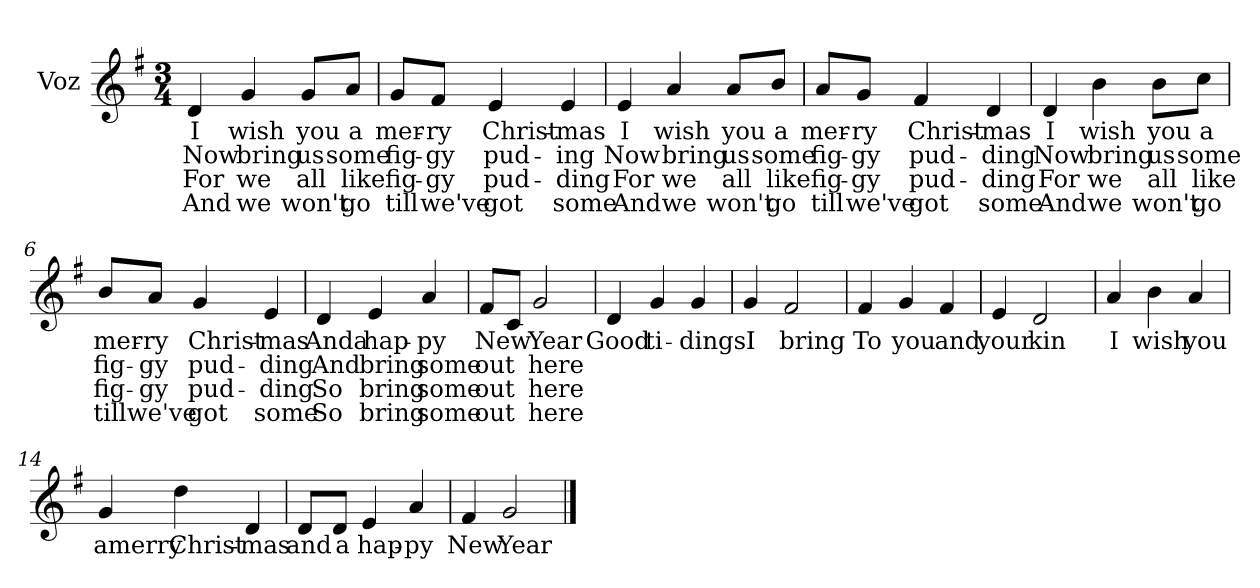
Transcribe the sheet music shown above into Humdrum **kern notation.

**kern	**text	**text	**text	**text
*part1	*part1	*part1	*part1	*part1
*staff1	*staff1	*staff1	*staff1	*staff1
*I"Voz	*	*	*	*
*I'Vo.	*	*	*	*
*clefG2	*	*	*	*
*k[f#]	*	*	*	*
*M3/4	*	*	*	*
*MM100	*	*	*	*
=1	=1	=1	=1	=1
!	!LO:LY:b	!LO:LY:b	!LO:LY:b	!LO:LY:b
4d/	I	Now	For	And
!	!LO:LY:b	!LO:LY:b	!LO:LY:b	!LO:LY:b
4g/	wish	bring	we	we
!	!LO:LY:b	!LO:LY:b	!LO:LY:b	!LO:LY:b
8g/L	you	us	all	won't
!	!LO:LY:b	!LO:LY:b	!LO:LY:b	!LO:LY:b
8a/J	a	some	like	go
=2	=2	=2	=2	=2
!	!LO:LY:b	!LO:LY:b	!LO:LY:b	!LO:LY:b
8g/L	mer-	fig-	fig-	till
!	!LO:LY:b	!LO:LY:b	!LO:LY:b	!LO:LY:b
8f#/J	-ry	-gy	-gy	we've
!	!LO:LY:b	!LO:LY:b	!LO:LY:b	!LO:LY:b
4e/	Christ-	pud-	pud-	got
!	!LO:LY:b	!LO:LY:b	!LO:LY:b	!LO:LY:b
4e/	-mas	-ing	-ding	some
=3	=3	=3	=3	=3
!	!LO:LY:b	!LO:LY:b	!LO:LY:b	!LO:LY:b
4e/	I	Now	For	And
!	!LO:LY:b	!LO:LY:b	!LO:LY:b	!LO:LY:b
4a/	wish	bring	we	we
!	!LO:LY:b	!LO:LY:b	!LO:LY:b	!LO:LY:b
8a/L	you	us	all	won't
!	!LO:LY:b	!LO:LY:b	!LO:LY:b	!LO:LY:b
8b/J	a	some	like	go
=4	=4	=4	=4	=4
!	!LO:LY:b	!LO:LY:b	!LO:LY:b	!LO:LY:b
8a/L	mer-	fig-	fig-	till
!	!LO:LY:b	!LO:LY:b	!LO:LY:b	!LO:LY:b
8g/J	-ry	-gy	-gy	we've
!	!LO:LY:b	!LO:LY:b	!LO:LY:b	!LO:LY:b
4f#/	Christ-	pud-	pud-	got
!	!LO:LY:b	!LO:LY:b	!LO:LY:b	!LO:LY:b
4d/	-mas	-ding	-ding	some
!!LO:LB:g=z
=5	=5	=5	=5	=5
!	!LO:LY:b	!LO:LY:b	!LO:LY:b	!LO:LY:b
4d/	I	Now	For	And
!	!LO:LY:b	!LO:LY:b	!LO:LY:b	!LO:LY:b
4b\	wish	bring	we	we
!	!LO:LY:b	!LO:LY:b	!LO:LY:b	!LO:LY:b
8b\L	you	us	all	won't
!	!LO:LY:b	!LO:LY:b	!LO:LY:b	!LO:LY:b
8cc\J	a	some	like	go
=6	=6	=6	=6	=6
!	!LO:LY:b	!LO:LY:b	!LO:LY:b	!LO:LY:b
8b/L	mer-	fig-	fig-	till
!	!LO:LY:b	!LO:LY:b	!LO:LY:b	!LO:LY:b
8a/J	-ry	-gy	-gy	we've
!	!LO:LY:b	!LO:LY:b	!LO:LY:b	!LO:LY:b
4g/	Christ-	pud-	pud-	got
!	!LO:LY:b	!LO:LY:b	!LO:LY:b	!LO:LY:b
4e/	-mas	-ding	-ding	some
=7	=7	=7	=7	=7
!	!LO:LY:b	!LO:LY:b	!LO:LY:b	!LO:LY:b
4d/	Anda	And	So	So
!	!LO:LY:b	!LO:LY:b	!LO:LY:b	!LO:LY:b
4e/	hap-	bring	bring	bring
!	!LO:LY:b	!LO:LY:b	!LO:LY:b	!LO:LY:b
4a/	-py	some	some	some
=8	=8	=8	=8	=8
!	!LO:LY:b	!LO:LY:b	!LO:LY:b	!LO:LY:b
8f#/L	New	out	out	out
8c/J	.	.	.	.
!	!LO:LY:b	!LO:LY:b	!LO:LY:b	!LO:LY:b
2g/	Year	here	here	here
=9	=9	=9	=9	=9
!	!LO:LY:b	!	!	!
4d/	Good	.	.	.
!	!LO:LY:b	!	!	!
4g/	ti-	.	.	.
!	!LO:LY:b	!	!	!
4g/	-dings	.	.	.
!!LO:LB:g=z
=10	=10	=10	=10	=10
!	!LO:LY:b	!	!	!
4g/	I	.	.	.
!	!LO:LY:b	!	!	!
2f#/	bring	.	.	.
=11	=11	=11	=11	=11
!	!LO:LY:b	!	!	!
4f#/	To	.	.	.
!	!LO:LY:b	!	!	!
4g/	you	.	.	.
!	!LO:LY:b	!	!	!
4f#/	and	.	.	.
=12	=12	=12	=12	=12
!	!LO:LY:b	!	!	!
4e/	your	.	.	.
!	!LO:LY:b	!	!	!
2d/	kin	.	.	.
=13	=13	=13	=13	=13
!	!LO:LY:b	!	!	!
4a/	I	.	.	.
!	!LO:LY:b	!	!	!
4b\	wish	.	.	.
!	!LO:LY:b	!	!	!
4a/	you	.	.	.
=14	=14	=14	=14	=14
!	!LO:LY:b	!	!	!
4g/	amerry	.	.	.
!	!LO:LY:b	!	!	!
4dd\	Christ-	.	.	.
!	!LO:LY:b	!	!	!
4d/	-mas	.	.	.
=15	=15	=15	=15	=15
!	!LO:LY:b	!	!	!
8d/L	and	.	.	.
!	!LO:LY:b	!	!	!
8d/J	a	.	.	.
!	!LO:LY:b	!	!	!
4e/	hap-	.	.	.
!	!LO:LY:b	!	!	!
4a/	-py	.	.	.
=16	=16	=16	=16	=16
!	!LO:LY:b	!	!	!
4f#/	New	.	.	.
!	!LO:LY:b	!	!	!
2g/	Year	.	.	.
==	==	==	==	==
*-	*-	*-	*-	*-
